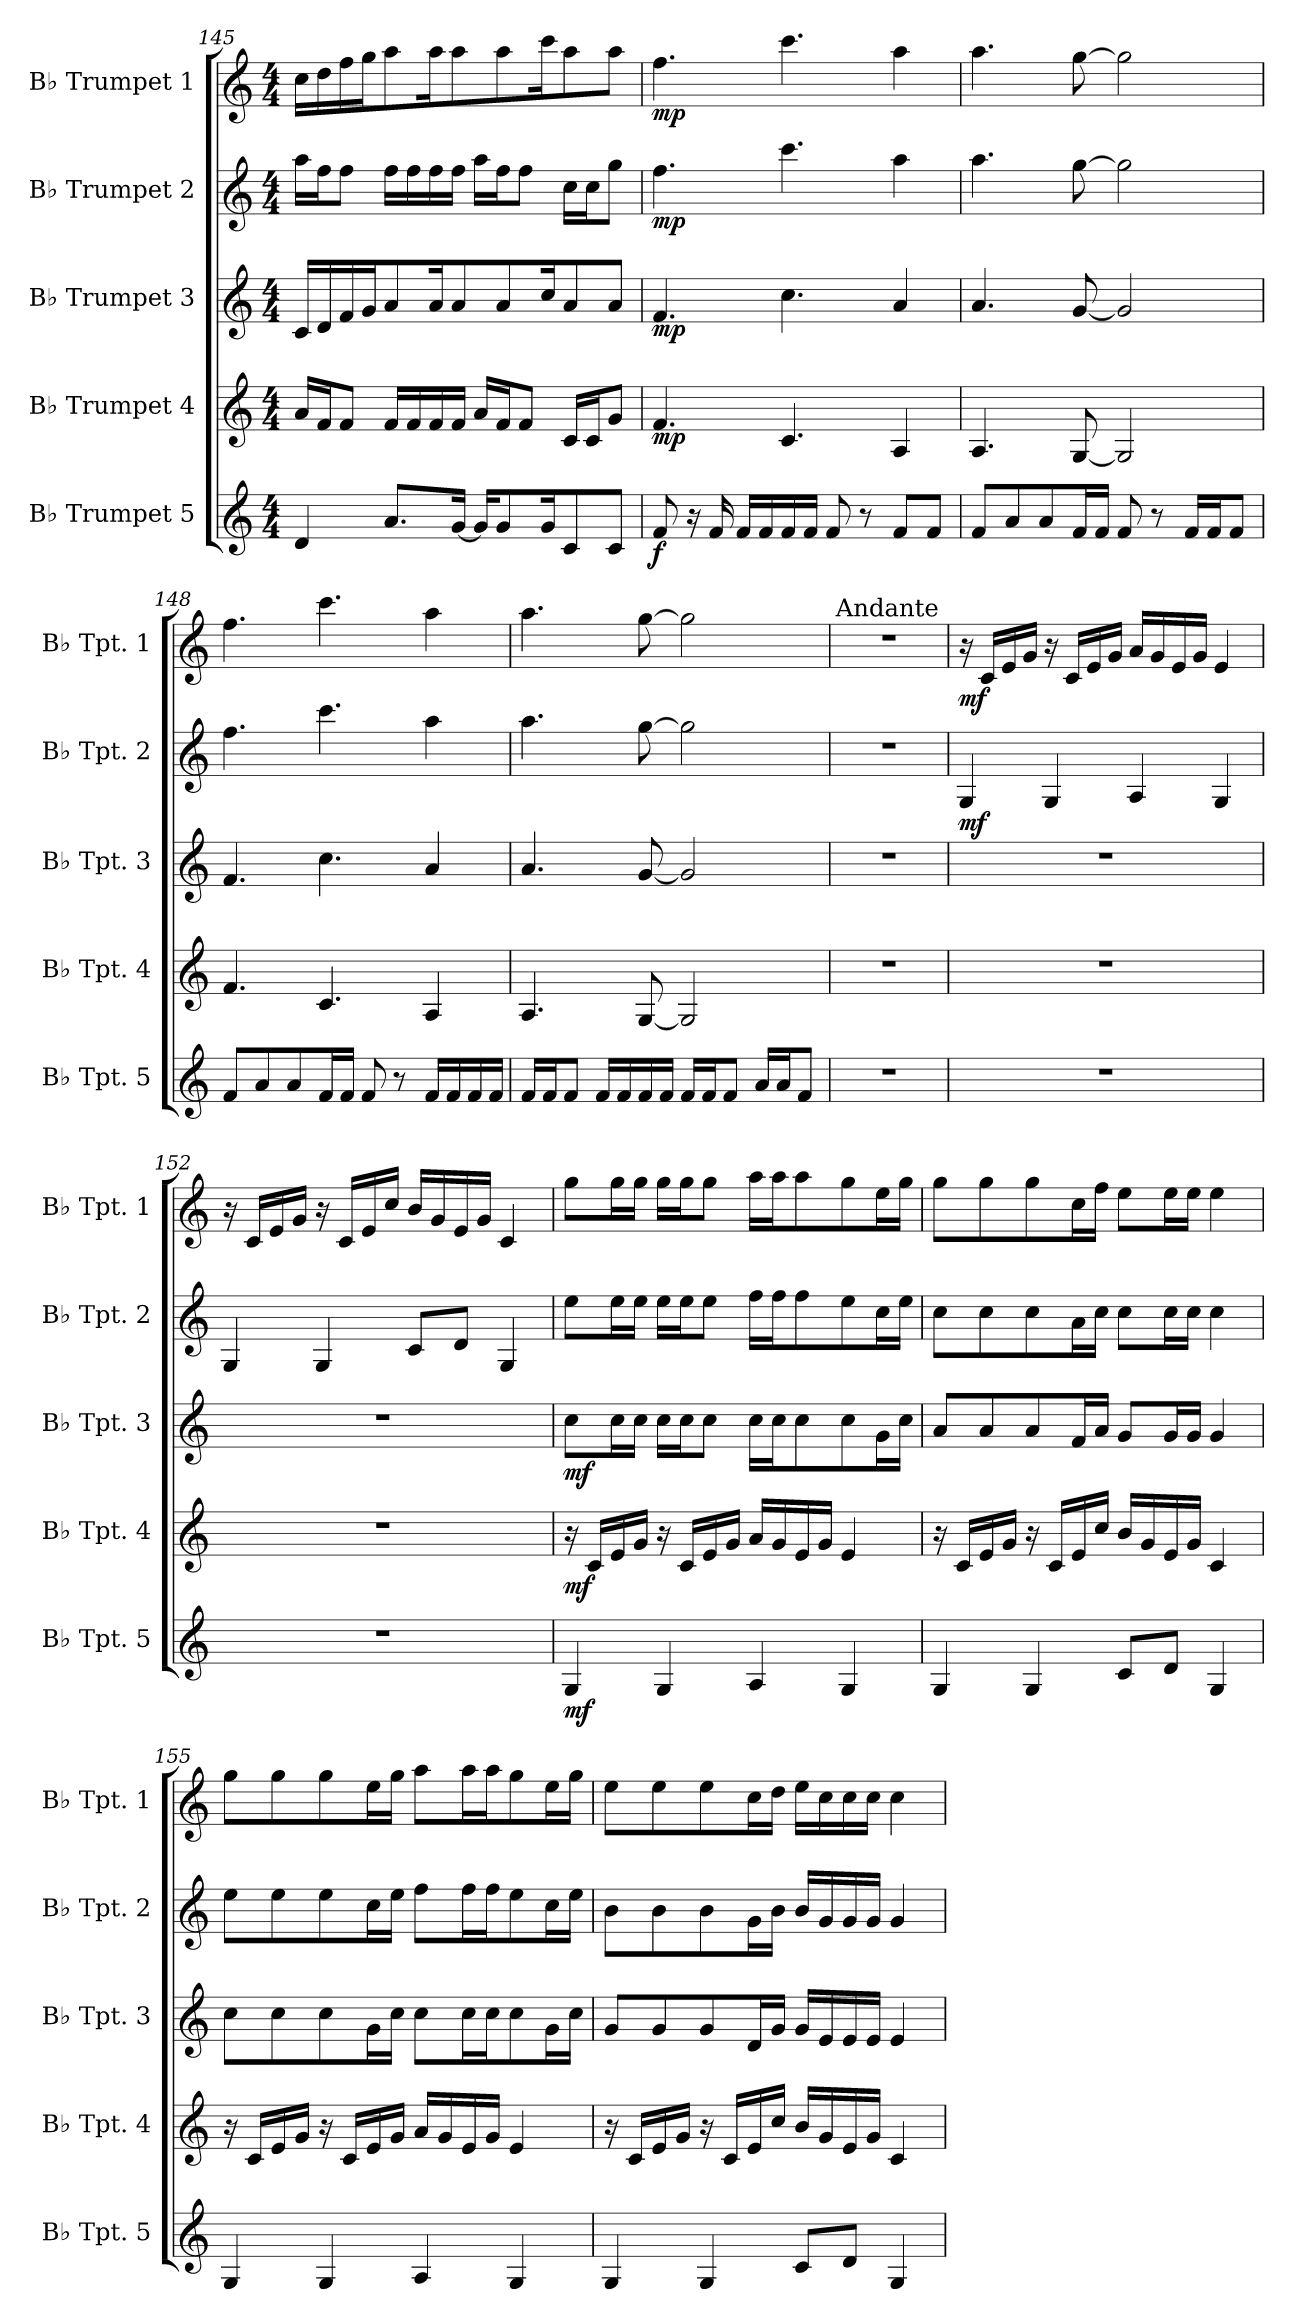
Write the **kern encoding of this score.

**kern	**dynam	**kern	**dynam	**kern	**dynam	**kern	**dynam	**kern	**dynam
*part5	*part5	*part4	*part4	*part3	*part3	*part2	*part2	*part1	*part1
*staff5	*staff5	*staff4	*staff4	*staff3	*staff3	*staff2	*staff2	*staff1	*staff1
*I"B♭ Trumpet 5	*	*I"B♭ Trumpet 4	*	*I"B♭ Trumpet 3	*	*I"B♭ Trumpet 2	*	*I"B♭ Trumpet 1	*
*I'B♭ Tpt. 5	*	*I'B♭ Tpt. 4	*	*I'B♭ Tpt. 3	*	*I'B♭ Tpt. 2	*	*I'B♭ Tpt. 1	*
!!LO:PB:g=z
*clefG2	*	*clefG2	*	*clefG2	*	*clefG2	*	*clefG2	*
*ITrd1c2	*	*ITrd1c2	*	*ITrd1c2	*	*ITrd1c2	*	*ITrd1c2	*
*k[b-e-]	*	*k[b-e-]	*	*k[b-e-]	*	*k[b-e-]	*	*k[b-e-]	*
*B-:	*	*B-:	*	*B-:	*	*B-:	*	*B-:	*
*M4/4	*	*M4/4	*	*M4/4	*	*M4/4	*	*M4/4	*
=145	=145	=145	=145	=145	=145	=145	=145	=145	=145
4c/	.	16g/LL	.	16B-/LL	.	16gg\LL	.	16b-\LL	.
.	.	16e-/J	.	16c/	.	16ee-\J	.	16cc\	.
.	.	8e-/J	.	16e-/	.	8ee-\J	.	16ee-\	.
.	.	.	.	16f/J	.	.	.	16ff\J	.
8.g/L	.	16e-/LL	.	8g/	.	16ee-\LL	.	8gg\	.
.	.	16e-/	.	.	.	16ee-\	.	.	.
.	.	16e-/	.	16g/K	.	16ee-\	.	16gg\K	.
[16f/Jk	.	16e-/JJ	.	8g/	.	16ee-\JJ	.	8gg\	.
16f/KL]	.	16g/LL	.	.	.	16gg\LL	.	.	.
8f/	.	16e-/J	.	8g/	.	16ee-\J	.	8gg\	.
.	.	8e-/J	.	.	.	8ee-\J	.	.	.
16f/K	.	.	.	16b-/K	.	.	.	16bb-\K	.
8B-/	.	16B-/LL	.	8g/	.	16b-\LL	.	8gg\	.
.	.	16B-/J	.	.	.	16b-\J	.	.	.
8B-/J	.	8f/J	.	8g/J	.	8ff\J	.	8gg\J	.
=146	=146	=146	=146	=146	=146	=146	=146	=146	=146
!	!LO:DY:b	!	!LO:DY:b	!	!LO:DY:b	!	!LO:DY:b	!	!LO:DY:b
8e-/	f	4.e-/	mp	4.e-/	mp	4.ee-\	mp	4.ee-\	mp
16r	.	.	.	.	.	.	.	.	.
16e-/	.	.	.	.	.	.	.	.	.
16e-/LL	.	.	.	.	.	.	.	.	.
16e-/	.	.	.	.	.	.	.	.	.
16e-/	.	4.B-/	.	4.b-\	.	4.bb-\	.	4.bb-\	.
16e-/JJ	.	.	.	.	.	.	.	.	.
8e-/	.	.	.	.	.	.	.	.	.
8r	.	.	.	.	.	.	.	.	.
8e-/L	.	4G/	.	4g/	.	4gg\	.	4gg\	.
8e-/J	.	.	.	.	.	.	.	.	.
=147	=147	=147	=147	=147	=147	=147	=147	=147	=147
8e-/L	.	4.G/	.	4.g/	.	4.gg\	.	4.gg\	.
8g/	.	.	.	.	.	.	.	.	.
8g/	.	.	.	.	.	.	.	.	.
16e-/L	.	[8F/	.	[8f/	.	[8ff\	.	[8ff\	.
16e-/JJ	.	.	.	.	.	.	.	.	.
8e-/	.	2F/]	.	2f/]	.	2ff\]	.	2ff\]	.
8r	.	.	.	.	.	.	.	.	.
16e-/LL	.	.	.	.	.	.	.	.	.
16e-/J	.	.	.	.	.	.	.	.	.
8e-/J	.	.	.	.	.	.	.	.	.
!!LO:PB:g=z
=148	=148	=148	=148	=148	=148	=148	=148	=148	=148
8e-/L	.	4.e-/	.	4.e-/	.	4.ee-\	.	4.ee-\	.
8g/	.	.	.	.	.	.	.	.	.
8g/	.	.	.	.	.	.	.	.	.
16e-/L	.	4.B-/	.	4.b-\	.	4.bb-\	.	4.bb-\	.
16e-/JJ	.	.	.	.	.	.	.	.	.
8e-/	.	.	.	.	.	.	.	.	.
8r	.	.	.	.	.	.	.	.	.
16e-/LL	.	4G/	.	4g/	.	4gg\	.	4gg\	.
16e-/	.	.	.	.	.	.	.	.	.
16e-/	.	.	.	.	.	.	.	.	.
16e-/JJ	.	.	.	.	.	.	.	.	.
!!LO:PB:g=z
=149	=149	=149	=149	=149	=149	=149	=149	=149	=149
16e-/LL	.	4.G/	.	4.g/	.	4.gg\	.	4.gg\	.
16e-/J	.	.	.	.	.	.	.	.	.
8e-/J	.	.	.	.	.	.	.	.	.
16e-/LL	.	.	.	.	.	.	.	.	.
16e-/	.	.	.	.	.	.	.	.	.
16e-/	.	[8F/	.	[8f/	.	[8ff\	.	[8ff\	.
16e-/JJ	.	.	.	.	.	.	.	.	.
16e-/LL	.	2FZ/]	.	2fZ/]	.	2ffZ\]	.	2ffZ\]	.
16e-/J	.	.	.	.	.	.	.	.	.
8e-/J	.	.	.	.	.	.	.	.	.
16g/LL	.	.	.	.	.	.	.	.	.
16g/J	.	.	.	.	.	.	.	.	.
8e-Z/J	.	.	.	.	.	.	.	.	.
=150	=150	=150	=150	=150	=150	=150	=150	=150	=150
!	!	!	!	!	!	!	!	!LO:TX:a:t=Andante	!
1r	.	1r	.	1r	.	1r	.	1r	.
!!LO:PB:g=z
=151	=151	=151	=151	=151	=151	=151	=151	=151	=151
!	!	!	!	!	!	!	!LO:DY:b	!	!LO:DY:b
1r	.	1r	.	1r	.	4F/	mf	16r	mf
.	.	.	.	.	.	.	.	16B-/LL	.
.	.	.	.	.	.	.	.	16d/	.
.	.	.	.	.	.	.	.	16f/JJ	.
.	.	.	.	.	.	4F/	.	16r	.
.	.	.	.	.	.	.	.	16B-/LL	.
.	.	.	.	.	.	.	.	16d/	.
.	.	.	.	.	.	.	.	16f/JJ	.
.	.	.	.	.	.	4G/	.	16g/LL	.
.	.	.	.	.	.	.	.	16f/	.
.	.	.	.	.	.	.	.	16d/	.
.	.	.	.	.	.	.	.	16f/JJ	.
.	.	.	.	.	.	4F/	.	4d/	.
=152	=152	=152	=152	=152	=152	=152	=152	=152	=152
1r	.	1r	.	1r	.	4F/	.	16r	.
.	.	.	.	.	.	.	.	16B-/LL	.
.	.	.	.	.	.	.	.	16d/	.
.	.	.	.	.	.	.	.	16f/JJ	.
.	.	.	.	.	.	4F/	.	16r	.
.	.	.	.	.	.	.	.	16B-/LL	.
.	.	.	.	.	.	.	.	16d/	.
.	.	.	.	.	.	.	.	16b-/JJ	.
.	.	.	.	.	.	8B-/L	.	16a/LL	.
.	.	.	.	.	.	.	.	16f/	.
.	.	.	.	.	.	8c/J	.	16d/	.
.	.	.	.	.	.	.	.	16f/JJ	.
.	.	.	.	.	.	4F/	.	4B-/	.
=153	=153	=153	=153	=153	=153	=153	=153	=153	=153
!	!LO:DY:b	!	!LO:DY:b	!	!LO:DY:b	!	!	!	!
4F/	mf	16r	mf	8b-\L	mf	8dd\L	.	8ff\L	.
.	.	16B-/LL	.	.	.	.	.	.	.
.	.	16d/	.	16b-\L	.	16dd\L	.	16ff\L	.
.	.	16f/JJ	.	16b-\JJ	.	16dd\JJ	.	16ff\JJ	.
4F/	.	16r	.	16b-\LL	.	16dd\LL	.	16ff\LL	.
.	.	16B-/LL	.	16b-\J	.	16dd\J	.	16ff\J	.
.	.	16d/	.	8b-\J	.	8dd\J	.	8ff\J	.
.	.	16f/JJ	.	.	.	.	.	.	.
4G/	.	16g/LL	.	16b-\LL	.	16ee-\LL	.	16gg\LL	.
.	.	16f/	.	16b-\J	.	16ee-\J	.	16gg\J	.
.	.	16d/	.	8b-\	.	8ee-\	.	8gg\	.
.	.	16f/JJ	.	.	.	.	.	.	.
4F/	.	4d/	.	8b-\	.	8dd\	.	8ff\	.
.	.	.	.	16f\L	.	16b-\L	.	16dd\L	.
.	.	.	.	16b-\JJ	.	16dd\JJ	.	16ff\JJ	.
!!LO:PB:g=z
=154	=154	=154	=154	=154	=154	=154	=154	=154	=154
4F/	.	16r	.	8g/L	.	8b-\L	.	8ff\L	.
.	.	16B-/LL	.	.	.	.	.	.	.
.	.	16d/	.	8g/	.	8b-\	.	8ff\	.
.	.	16f/JJ	.	.	.	.	.	.	.
4F/	.	16r	.	8g/	.	8b-\	.	8ff\	.
.	.	16B-/LL	.	.	.	.	.	.	.
.	.	16d/	.	16e-/L	.	16g\L	.	16b-\L	.
.	.	16b-/JJ	.	16g/JJ	.	16b-\JJ	.	16ee-\JJ	.
8B-/L	.	16a/LL	.	8f/L	.	8b-\L	.	8dd\L	.
.	.	16f/	.	.	.	.	.	.	.
8c/J	.	16d/	.	16f/L	.	16b-\L	.	16dd\L	.
.	.	16f/JJ	.	16f/JJ	.	16b-\JJ	.	16dd\JJ	.
4F/	.	4B-/	.	4f/	.	4b-\	.	4dd\	.
!!LO:PB:g=z
=155	=155	=155	=155	=155	=155	=155	=155	=155	=155
4F/	.	16r	.	8b-\L	.	8dd\L	.	8ff\L	.
.	.	16B-/LL	.	.	.	.	.	.	.
.	.	16d/	.	8b-\	.	8dd\	.	8ff\	.
.	.	16f/JJ	.	.	.	.	.	.	.
4F/	.	16r	.	8b-\	.	8dd\	.	8ff\	.
.	.	16B-/LL	.	.	.	.	.	.	.
.	.	16d/	.	16f\L	.	16b-\L	.	16dd\L	.
.	.	16f/JJ	.	16b-\JJ	.	16dd\JJ	.	16ff\JJ	.
4G/	.	16g/LL	.	8b-\L	.	8ee-\L	.	8gg\L	.
.	.	16f/	.	.	.	.	.	.	.
.	.	16d/	.	16b-\L	.	16ee-\L	.	16gg\L	.
.	.	16f/JJ	.	16b-\J	.	16ee-\J	.	16gg\J	.
4F/	.	4d/	.	8b-\	.	8dd\	.	8ff\	.
.	.	.	.	16f\L	.	16b-\L	.	16dd\L	.
.	.	.	.	16b-\JJ	.	16dd\JJ	.	16ff\JJ	.
!!LO:PB:g=z
=156	=156	=156	=156	=156	=156	=156	=156	=156	=156
4F/	.	16r	.	8f/L	.	8a\L	.	8dd\L	.
.	.	16B-/LL	.	.	.	.	.	.	.
.	.	16d/	.	8f/	.	8a\	.	8dd\	.
.	.	16f/JJ	.	.	.	.	.	.	.
4F/	.	16r	.	8f/	.	8a\	.	8dd\	.
.	.	16B-/LL	.	.	.	.	.	.	.
.	.	16d/	.	16c/L	.	16f\L	.	16b-\L	.
.	.	16b-/JJ	.	16f/JJ	.	16a\JJ	.	16cc\JJ	.
8B-/L	.	16a/LL	.	16f/LL	.	16a/LL	.	16dd\LL	.
.	.	16f/	.	16d/	.	16f/	.	16b-\	.
8c/J	.	16d/	.	16d/	.	16f/	.	16b-\	.
.	.	16f/JJ	.	16d/JJ	.	16f/JJ	.	16b-\JJ	.
4F/	.	4B-/	.	4d/	.	4f/	.	4b-\	.
=	=	=	=	=	=	=	=	=	=
*-	*-	*-	*-	*-	*-	*-	*-	*-	*-
